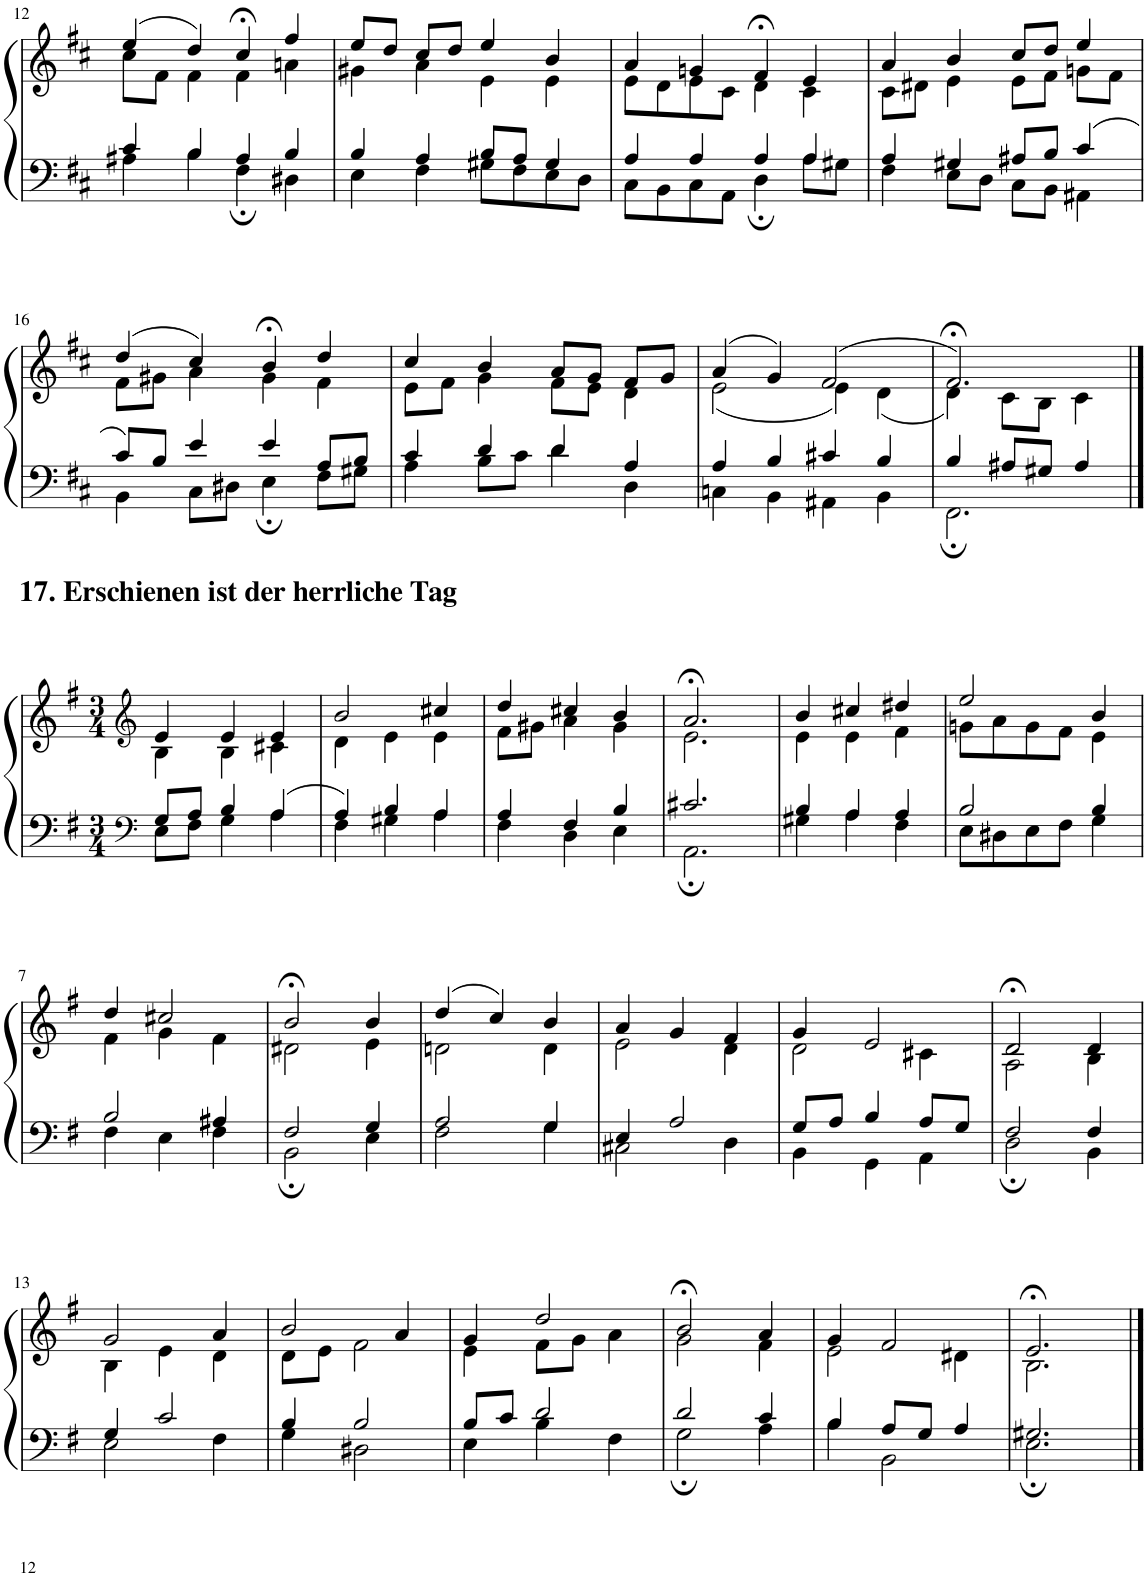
**kern	**kern
*part1	*part1
*staff2	*staff1
*I"Piano	*
*I'Pno	*
!!LO:PB:g=z
*clefF4	*clefG2
*k[f#c#]	*k[f#c#]
*M4/4	*M4/4
*met(c)	*met(c)
=12	=12
*^	*^
4c#/	4A#X\	(4ee/	8cc#\L
.	.	.	8f#\J
4B/	4B\	4dd/)	4f#\
4A#/	4F#;\	4cc#;</	4f#\
4B/	4D#X\	4ff#/	4an\
=13	=13	=13	=13
4B/	4E\	8ee/L	4g#X\
.	.	8dd/J	.
4A/	4F#\	8cc#/L	4a\
.	.	8dd/J	.
8B/L	8G#X\L	4ee/	4e\
8A/J	8F#\	.	.
4G#/	8E\	4b/	4e\
.	8D\J	.	.
=14	=14	=14	=14
4A/	8C#\L	4a/	8e\L
.	8BB\	.	8d\
4A/	8C#\	4gn/	8e\
.	8AA\J	.	8c#\J
4A/	4D;\	4f#;</	4d\
4A/	8A\L	4e/	4c#\
.	8G#X\J	.	.
=15	=15	=15	=15
4A/	4F#\	4a/	8c#\L
.	.	.	8d#X\J
4G#X/	8E\L	4b/	4e\
.	8D\J	.	.
8A#X/L	8C#\L	8cc#/L	8e\L
8B/J	8BB\J	8dd/J	8f#\J
4c#/	4AA#X\	4ee/	8gn\L
.	.	.	8f#\J
!!LO:LB:g=z	!!
=16	=16	=16	=16
8c#/L	4BB\	(4dd/	8f#\L
8B/J	.	.	8g#X\J
4e/	8C#\L	4cc#/)	4a\
.	8D#X\J	.	.
4e/	4E;\	4b;</	4g#\
8A/L	8F#\L	4dd/	4f#\
8B/J	8G#X\J	.	.
=17	=17	=17	=17
4c#/	4A\	4cc#/	8e\L
.	.	.	8f#\J
4d/	8B\L	4b/	4g\
.	8c#\J	.	.
4d/	4d\	8a/L	8f#\L
.	.	8g/J	8e\J
4A/	4D\	8f#/L	4d\
.	.	8g/J	.
=18	=18	=18	=18
4A/	4Cn\	(4a/	(2e\
4B/	4BB\	4g/)	.
4c#X/	4AA#X\	(2f#/	4e\)
4B/	4BB\	.	(4d\
=19	=19	=19	=19
4B/	2.FF#;\	2.f#;</)	4d\)
8A#X/L	.	.	8c#\L
8G#X/J	.	.	8B\J
4A#/	.	.	4c#\
!!LO:LB:g=z	!!
==1	==1	==1	==1
*clefF4	*	*clefG2	*
*k[f#]	*	*k[f#]	*
*M3/4	*	*M3/4	*
8G/L	8E\L	4e/	4B\
8A/J	8F#\J	.	.
4B/	4G\	4e/	4B\
4A/	4A\	4e/	4c#X\
=2	=2	=2	=2
4A/	4F#\	2b/	4d\
4B/	4G#X\	.	4e\
4A/	4A\	4cc#X/	4e\
=3	=3	=3	=3
4A/	4F#\	4dd/	8f#\L
.	.	.	8g#X\J
4F#/	4D\	4cc#X/	4a\
4B/	4E\	4b/	4g#\
=4	=4	=4	=4
2.c#X/	2.AA;\	2.a;</	2.e\
=5	=5	=5	=5
4B/	4G#X\	4b/	4e\
4A/	4A\	4cc#X/	4e\
4A/	4F#\	4dd#X/	4f#\
=6	=6	=6	=6
2B/	8E\L	2ee/	8gn\L
.	8D#X\	.	8a\
.	8E\	.	8g\
.	8F#\J	.	8f#\J
4B/	4G\	4b/	4e\
!!LO:LB:g=z	!!
=7	=7	=7	=7
2B/	4F#\	4dd/	4f#\
.	4E\	2cc#X/	4g\
4A#X/	4F#\	.	4f#\
=8	=8	=8	=8
2F#;/	2BB\	2b;</	2d#X\
4G/	4E\	4b/	4e\
=9	=9	=9	=9
2A/	2F#\	(4dd/	2dn\
.	.	4cc/)	.
4G/	4G\	4b/	4d\
=10	=10	=10	=10
4E/	2C#X\	4a/	2e\
2A/	.	4g/	.
.	4D\	4f#/	4d\
=11	=11	=11	=11
8G/L	4BB\	4g/	2d\
8A/J	.	.	.
4B/	4GG\	2e/	.
8A/L	4AA\	.	4c#X\
8G/J	.	.	.
=12	=12	=12	=12
2F#/	2D;\	2d;</	2A\
4F#/	4BB\	4d/	4B\
!!LO:LB:g=z	!!
=13	=13	=13	=13
4G/	2E\	2g/	4B\
2c/	.	.	4e\
.	4F#\	4a/	4d\
=14	=14	=14	=14
4B/	4G\	2b/	8d\L
.	.	.	8e\J
2B/	2D#X\	.	2f#\
.	.	4a/	.
=15	=15	=15	=15
8B/L	4E\	4g/	4e\
8c/J	.	.	.
2d/	4B\	2dd/	8f#\L
.	.	.	8g\J
.	4F#\	.	4a\
=16	=16	=16	=16
2d/	2G;\	2b;</	2g\
4c/	4A\	4a/	4f#\
=17	=17	=17	=17
4B/	4B\	4g/	2e\
8A/L	2BB\	2f#/	.
8G/J	.	.	.
4A/	.	.	4d#X\
=18	=18	=18	=18
2.G#X/	2.E;\	2.e;</	2.B\
*v	*v	*	*
*	*v	*v
==	==
*-	*-
